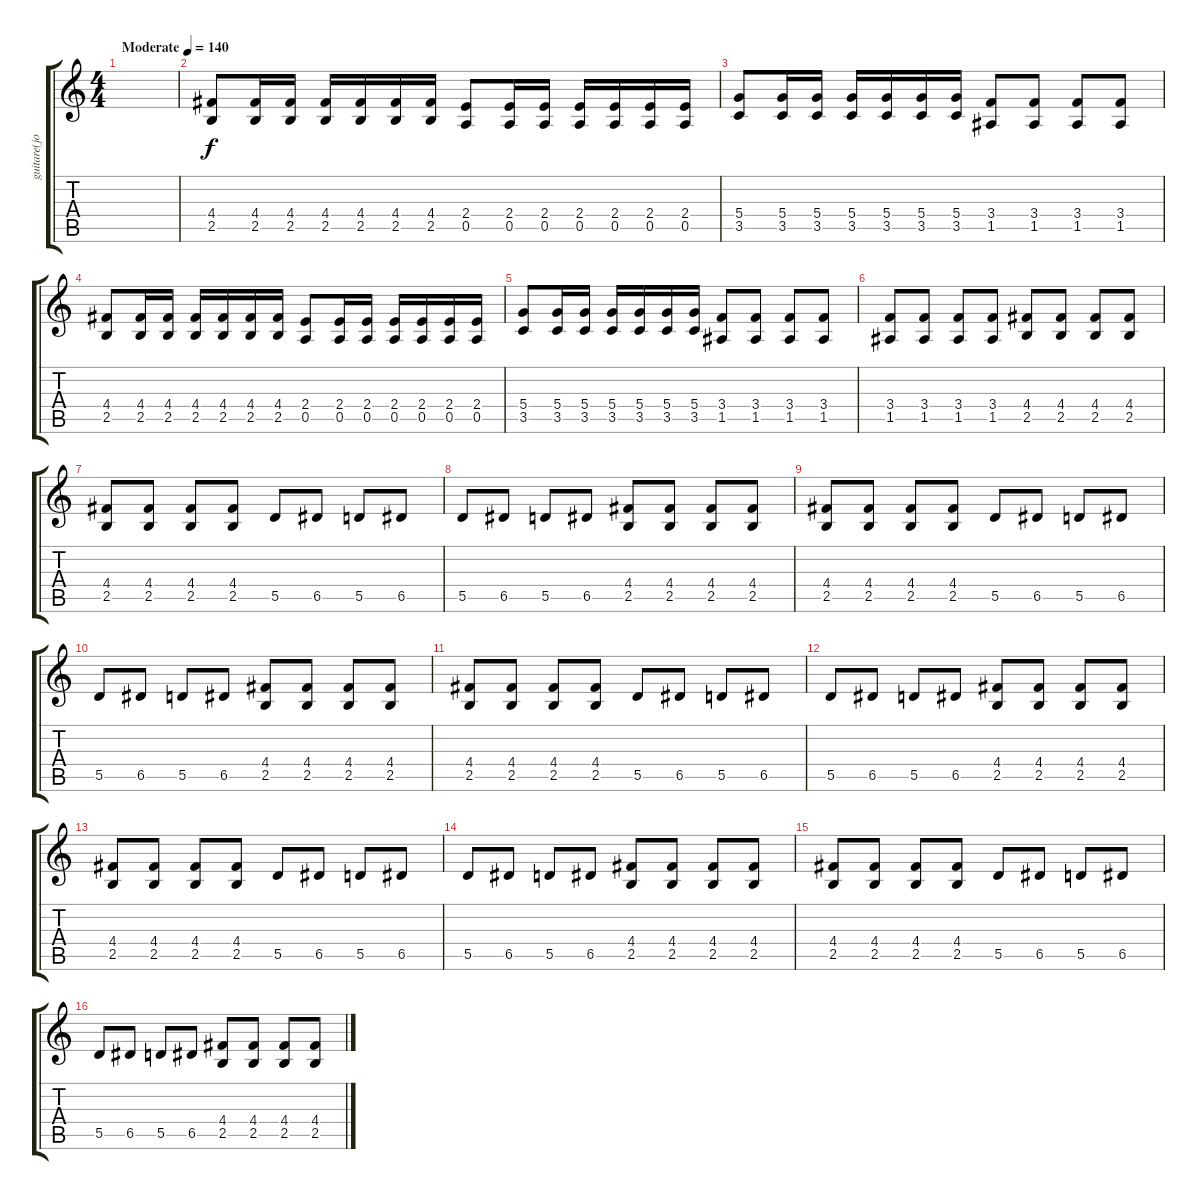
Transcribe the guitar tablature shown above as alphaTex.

\track ("guitare(john)" "guitare(jo") {instrument overdrivenguitar}
\staff {score tabs}
\tuning (E4 B3 G3 D3 A2 E2) {hide}
\ts (4 4)
\tempo (140 "Moderate")
\clef g2
\ks c
|
(4.4 2.5).8 (4.4 2.5).16 (4.4 2.5).16 (4.4 2.5).16 (4.4 2.5).16 (4.4 2.5).16 (4.4 2.5).16 (2.4 0.5).8 (2.4 0.5).16 (2.4 0.5).16 (2.4 0.5).16 (2.4 0.5).16 (2.4 0.5).16 (2.4 0.5).16 |
(5.4 3.5).8 (5.4 3.5).16 (5.4 3.5).16 (5.4 3.5).16 (5.4 3.5).16 (5.4 3.5).16 (5.4 3.5).16 (3.4 1.5).8 (3.4 1.5).8 (3.4 1.5).8 (3.4 1.5).8 |
(4.4 2.5).8 (4.4 2.5).16 (4.4 2.5).16 (4.4 2.5).16 (4.4 2.5).16 (4.4 2.5).16 (4.4 2.5).16 (2.4 0.5).8 (2.4 0.5).16 (2.4 0.5).16 (2.4 0.5).16 (2.4 0.5).16 (2.4 0.5).16 (2.4 0.5).16 |
(5.4 3.5).8 (5.4 3.5).16 (5.4 3.5).16 (5.4 3.5).16 (5.4 3.5).16 (5.4 3.5).16 (5.4 3.5).16 (3.4 1.5).8 (3.4 1.5).8 (3.4 1.5).8 (3.4 1.5).8 |
(3.4 1.5).8 (3.4 1.5).8 (3.4 1.5).8 (3.4 1.5).8 (4.4 2.5).8 (4.4 2.5).8 (4.4 2.5).8 (4.4 2.5).8 |
(4.4 2.5).8 (4.4 2.5).8 (4.4 2.5).8 (4.4 2.5).8 5.5.8 6.5.8 5.5.8 6.5.8 |
5.5.8 6.5.8 5.5.8 6.5.8 (4.4 2.5).8 (4.4 2.5).8 (4.4 2.5).8 (4.4 2.5).8 |
(4.4 2.5).8 (4.4 2.5).8 (4.4 2.5).8 (4.4 2.5).8 5.5.8 6.5.8 5.5.8 6.5.8 |
5.5.8 6.5.8 5.5.8 6.5.8 (4.4 2.5).8 (4.4 2.5).8 (4.4 2.5).8 (4.4 2.5).8 |
(4.4 2.5).8 (4.4 2.5).8 (4.4 2.5).8 (4.4 2.5).8 5.5.8 6.5.8 5.5.8 6.5.8 |
5.5.8 6.5.8 5.5.8 6.5.8 (4.4 2.5).8 (4.4 2.5).8 (4.4 2.5).8 (4.4 2.5).8 |
(4.4 2.5).8 (4.4 2.5).8 (4.4 2.5).8 (4.4 2.5).8 5.5.8 6.5.8 5.5.8 6.5.8 |
5.5.8 6.5.8 5.5.8 6.5.8 (4.4 2.5).8 (4.4 2.5).8 (4.4 2.5).8 (4.4 2.5).8 |
(4.4 2.5).8 (4.4 2.5).8 (4.4 2.5).8 (4.4 2.5).8 5.5.8 6.5.8 5.5.8 6.5.8 |
5.5.8 6.5.8 5.5.8 6.5.8 (4.4 2.5).8 (4.4 2.5).8 (4.4 2.5).8 (4.4 2.5).8
